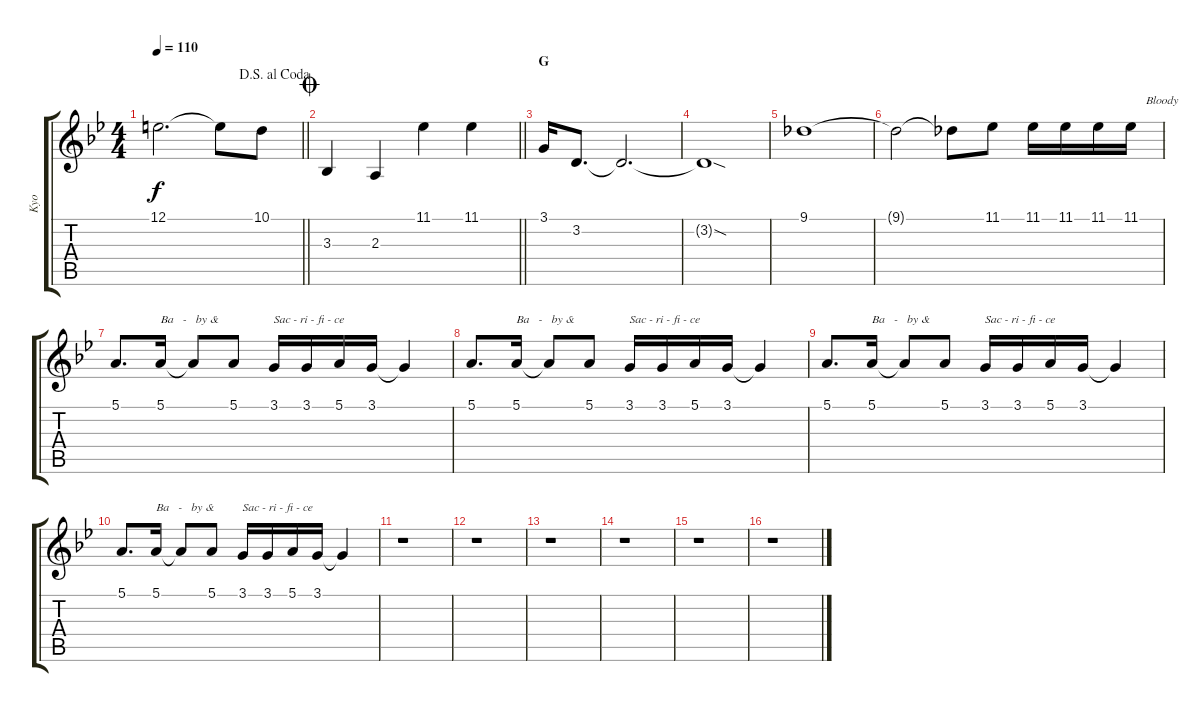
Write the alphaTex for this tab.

\track ("Kyo" "Kyo") {instrument orchestralharp}
\staff {score tabs}
\tuning (E4 B3 G3 D3 A2 E2) {hide}
\ts (4 4)
\jump dalsegnoalcoda
\tempo 110
\clef g2
\barLineRight lightlight
\ks bb
12.1.2{d dy f} 12.1{t}.8 10.1.8 |
\jump coda
\barLineRight lightlight
3.3.4{instrument orchestralharp} 2.3.4 11.1.4 11.1.4 |
\section ("" "G")
3.1.16{instrument distortionguitar} 3.2.8{d} 3.2{t}.2{d} |
3.2{sod t}.1 |
9.1.1 |
9.1{t}.2 9.1{t}.8 11.1.8 11.1.16 11.1.16 11.1.16 11.1.16{txt "     Bloody"} |
5.1.8{d} 5.1.16{txt "Ba   -   by & "} 5.1{t}.8 5.1.8 3.1.16{txt "Sac - ri - fi - ce"} 3.1.16 5.1.16 3.1.16 3.1{t}.4 |
5.1.8{d} 5.1.16{txt "Ba   -   by & "} 5.1{t}.8 5.1.8 3.1.16{txt "Sac - ri - fi - ce"} 3.1.16 5.1.16 3.1.16 3.1{t}.4 |
5.1.8{d} 5.1.16{txt "Ba   -   by & "} 5.1{t}.8 5.1.8 3.1.16{txt "Sac - ri - fi - ce"} 3.1.16 5.1.16 3.1.16 3.1{t}.4 |
5.1.8{d} 5.1.16{txt "Ba   -   by & "} 5.1{t}.8 5.1.8 3.1.16{txt "Sac - ri - fi - ce"} 3.1.16 5.1.16 3.1.16 3.1{t}.4 |
r.1 |
r.1 |
r.1 |
r.1 |
r.1 |
r.1
